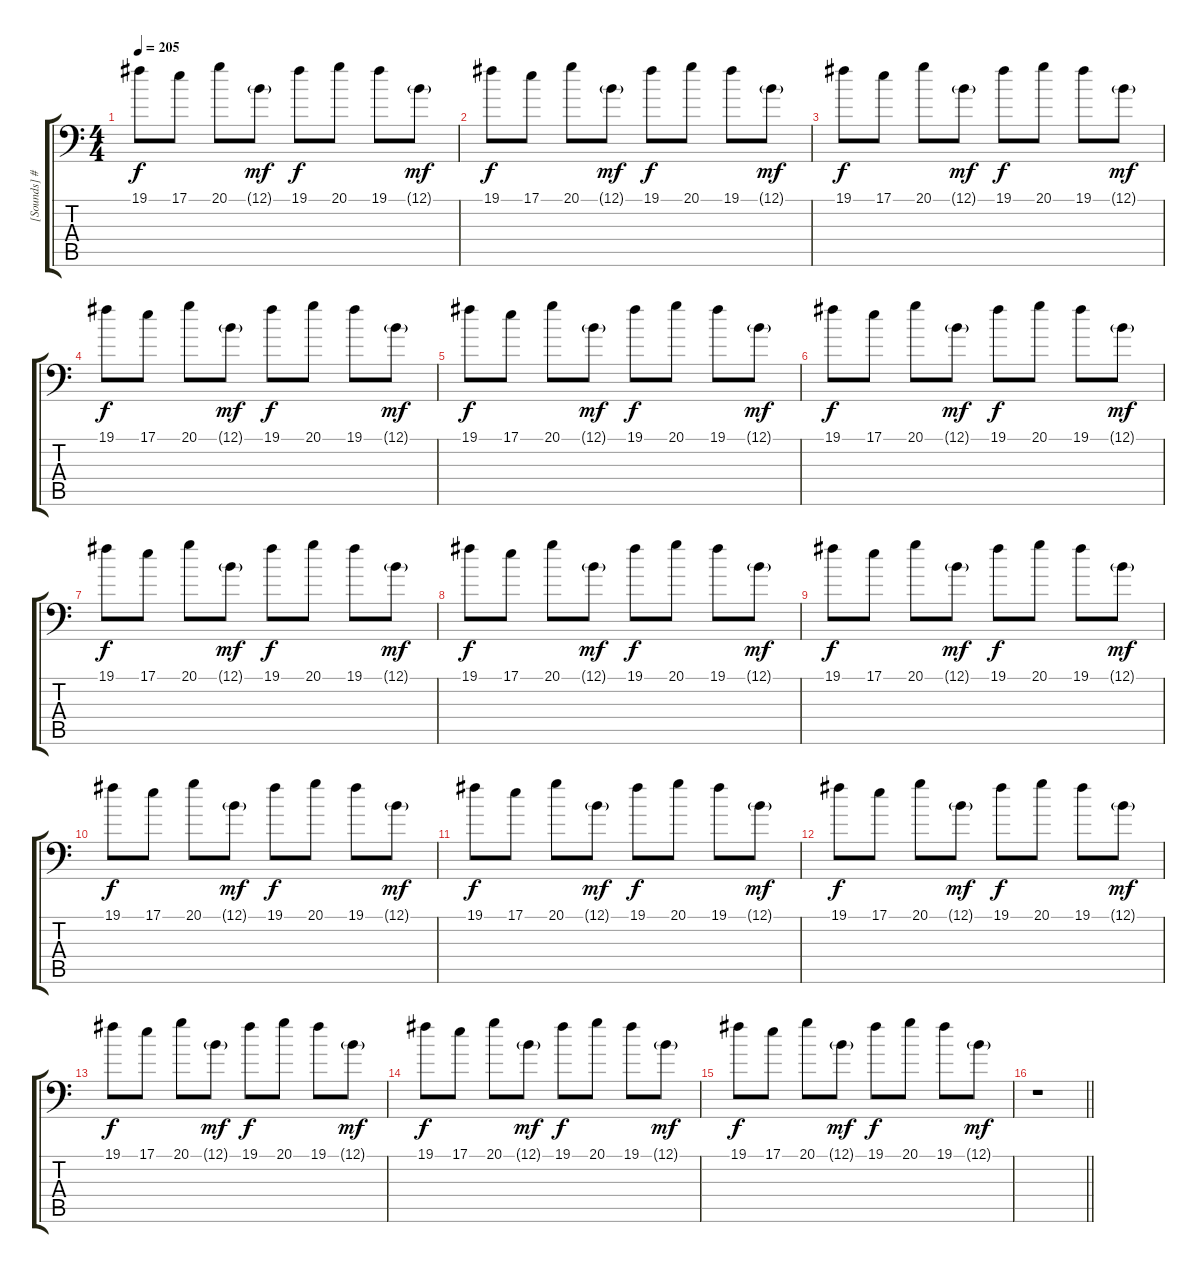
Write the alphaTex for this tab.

\track ("[Sounds] #2" "[Sounds] #") {instrument electricpiano1}
\staff {score tabs}
\tuning (B3 Gb3 D3 A2 E2 A1) {hide}
\ts (4 4)
\tempo 205
\clef f4
\ks c
19.1.8{dy f} 17.1.8 20.1.8 12.1{g}.8{dy mf} 19.1.8{dy f} 20.1.8 19.1.8 12.1{g}.8{dy mf} |
19.1.8{dy f} 17.1.8 20.1.8 12.1{g}.8{dy mf} 19.1.8{dy f} 20.1.8 19.1.8 12.1{g}.8{dy mf} |
19.1.8{dy f} 17.1.8 20.1.8 12.1{g}.8{dy mf} 19.1.8{dy f} 20.1.8 19.1.8 12.1{g}.8{dy mf} |
19.1.8{dy f} 17.1.8 20.1.8 12.1{g}.8{dy mf} 19.1.8{dy f} 20.1.8 19.1.8 12.1{g}.8{dy mf} |
19.1.8{dy f} 17.1.8 20.1.8 12.1{g}.8{dy mf} 19.1.8{dy f} 20.1.8 19.1.8 12.1{g}.8{dy mf} |
19.1.8{dy f} 17.1.8 20.1.8 12.1{g}.8{dy mf} 19.1.8{dy f} 20.1.8 19.1.8 12.1{g}.8{dy mf} |
19.1.8{dy f} 17.1.8 20.1.8 12.1{g}.8{dy mf} 19.1.8{dy f} 20.1.8 19.1.8 12.1{g}.8{dy mf} |
19.1.8{dy f} 17.1.8 20.1.8 12.1{g}.8{dy mf} 19.1.8{dy f} 20.1.8 19.1.8 12.1{g}.8{dy mf} |
19.1.8{dy f instrument brightacousticpiano} 17.1.8 20.1.8 12.1{g}.8{dy mf} 19.1.8{dy f} 20.1.8 19.1.8 12.1{g}.8{dy mf} |
19.1.8{dy f} 17.1.8 20.1.8 12.1{g}.8{dy mf} 19.1.8{dy f} 20.1.8 19.1.8 12.1{g}.8{dy mf} |
19.1.8{dy f} 17.1.8 20.1.8 12.1{g}.8{dy mf} 19.1.8{dy f} 20.1.8 19.1.8 12.1{g}.8{dy mf} |
19.1.8{dy f} 17.1.8 20.1.8 12.1{g}.8{dy mf} 19.1.8{dy f} 20.1.8 19.1.8 12.1{g}.8{dy mf} |
19.1.8{dy f} 17.1.8 20.1.8 12.1{g}.8{dy mf} 19.1.8{dy f} 20.1.8 19.1.8 12.1{g}.8{dy mf} |
19.1.8{dy f} 17.1.8 20.1.8 12.1{g}.8{dy mf} 19.1.8{dy f} 20.1.8 19.1.8 12.1{g}.8{dy mf} |
19.1.8{dy f} 17.1.8 20.1.8 12.1{g}.8{dy mf} 19.1.8{dy f} 20.1.8 19.1.8 12.1{g}.8{dy mf} |
\barLineRight lightlight
r.1
